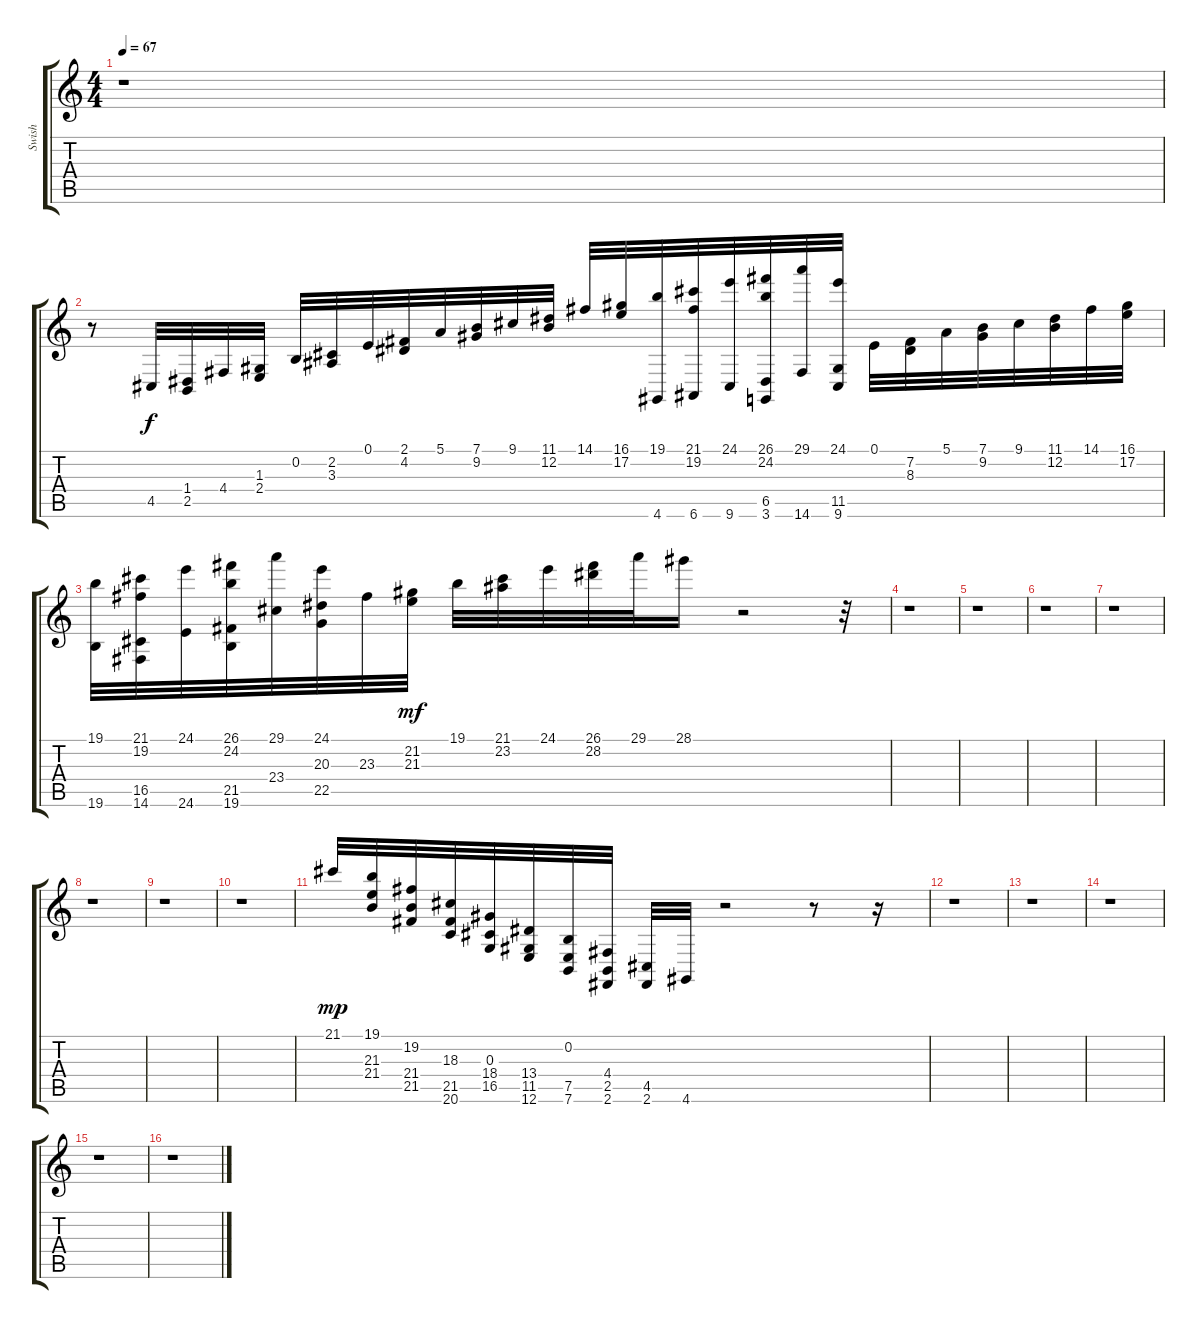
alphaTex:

\track ("Swish" "Swish") {instrument fx2soundtrack}
\staff {score tabs}
\tuning (E4 B3 G3 D3 A2 E2) {hide}
\ts (4 4)
\tempo 67
\clef g2
\ks c
r.1{dy f} |
r.8 4.5.32 (1.4 2.5).32 4.4.32 (1.3 2.4).32 0.2.32 (2.2 3.3).32 0.1.32 (2.1 4.2).32 5.1.32 (7.1 9.2).32 9.1.32 (11.1 12.2).32 14.1.32 (16.1 17.2).32 (19.1 4.6).32 (21.1 19.2 6.6).32 (24.1 9.6).32 (26.1 24.2 6.5 3.6).32 (29.1 14.6).32 (24.1 11.5 9.6).32 0.1.32 (7.2 8.3).32 5.1.32 (7.1 9.2).32 9.1.32 (11.1 12.2).32 14.1.32 (16.1 17.2).32 |
(19.1 19.6).32 (21.1 19.2 16.5 14.6).32 (24.1 24.6).32 (26.1 24.2 21.5 19.6).32 (29.1 23.4).32 (24.1 20.3 22.5).32 23.3.32 (21.2 21.3).32{dy mf} 19.1.32 (21.1 23.2).32 24.1.32 (26.1 28.2).32 29.1.32 28.1.16 r.2 r.32 |
r.1 |
r.1 |
r.1 |
r.1 |
r.1 |
r.1 |
r.1 |
21.1.32{dy mp} (19.1 21.3 21.4).32 (19.2 21.4 21.5).32 (18.3 21.5 20.6).32 (0.3 18.4 16.5).32 (13.4 11.5 12.6).32 (0.2 7.5 7.6).32 (4.4 2.5 2.6).32 (4.5 2.6).32 4.6.32 r.2 r.8 r.16 |
r.1 |
r.1 |
r.1 |
r.1 |
r.1
